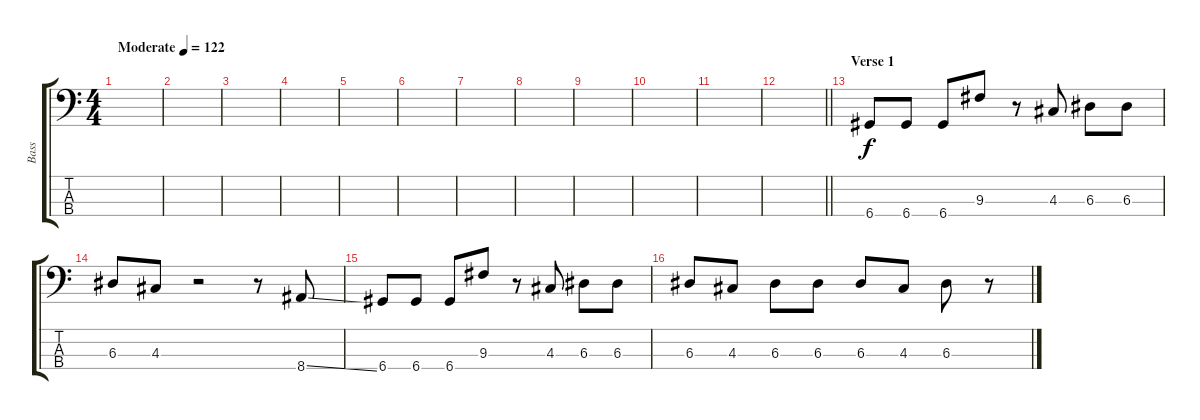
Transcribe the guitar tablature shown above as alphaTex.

\track ("Bass" "Bass") {instrument electricbasspick}
\staff {score tabs}
\tuning (G2 D2 A1 D1) {hide}
\ts (4 4)
\tempo (122 "Moderate")
\clef f4
\ks c
|
|
|
|
|
|
|
|
|
|
|
\barLineRight lightlight
|
\section ("" "Verse 1")
6.4.8 6.4.8 6.4.8 9.3.8 r.8 4.3.8 6.3.8 6.3.8 |
6.3.8 4.3.8 r.2 r.8 8.4{ss}.8 |
6.4.8 6.4.8 6.4.8 9.3.8 r.8 4.3.8 6.3.8 6.3.8 |
6.3.8 4.3.8 6.3.8 6.3.8 6.3.8 4.3.8 6.3.8 r.8
